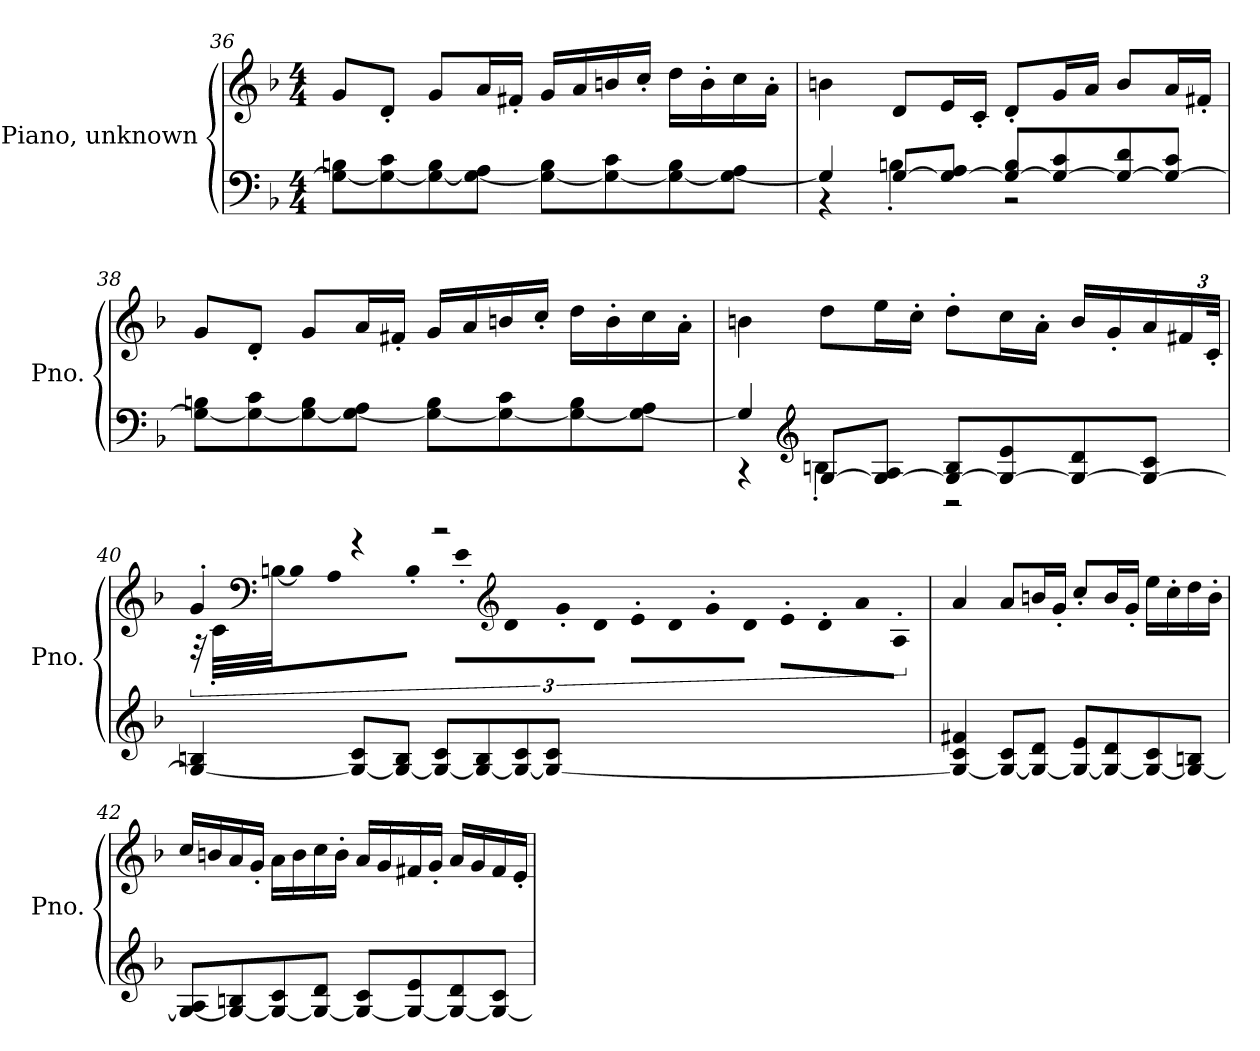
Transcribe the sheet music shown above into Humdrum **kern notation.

**kern	**kern
*part1	*part1
*staff2	*staff1
*I"Piano, unknown	*
*I'Pno.	*
*clefF4	*clefG2
*k[b-]	*k[b-]
*M4/4	*M4/4
=36	=36
8G\_ 8Bn\L	8g/L
8G\_ 8c\	8d'/J
8G\_ 8B\	8g/L
8G\_ 8A\J	16a/L
.	16f#X'/JJ
8G\_ 8B\L	16g/LL
.	16a/
8G\_ 8c\	16bn/
.	16cc'/JJ
8G\_ 8B\	16dd\LL
.	16b'\
8G\_ 8A\J	16cc\
.	16a'\JJ
!!LO:PB:g=z
=37	=37
*^	*
4G/]	4r	4bn\
[8G/L	4Bn'\	8d/L
8G/_ 8A/J	.	16e/L
.	.	16c'/JJ
8G/_ 8B/L	2r	8d'/L
8G/_ 8c/	.	16g/L
.	.	16a/JJ
8G/_ 8d/	.	8b/L
8G/_ 8c/J	.	16a/L
.	.	16f#X'/JJ
*v	*v	*
=38	=38
8G\_ 8Bn\L	8g/L
8G\_ 8c\	8d'/J
8G\_ 8B\	8g/L
8G\_ 8A\J	16a/L
.	16f#X'/JJ
8G\_ 8B\L	16g/LL
.	16a/
8G\_ 8c\	16bn/
.	16cc'/JJ
8G\_ 8B\	16dd\LL
.	16b'\
8G\_ 8A\J	16cc\
.	16a'\JJ
!!LO:LB:g=z
=39	=39
*^	*
4G/]	4r	4bn\
*clefG2	*	*
[8G/L	4Bn'\	8dd\L
8G/_ 8A/J	.	16ee\L
.	.	16cc'\JJ
8G/_ 8B/L	2r	8dd'\L
8G/_ 8e/	.	16cc\L
.	.	16a'\JJ
8G/_ 8d/	.	16b/LL
.	.	16g'/
8G/_ 8c/J	.	16a/
*	*	*Xbrackettup
.	.	24f#X/
.	.	48c'/JJk
*v	*v	*
=40	=40
*	*^
*	*	*brackettup
4G/_ 4Bn/	4g'/	48r
.	.	48c'\LLL
*	*clefF4	*
.	.	[48Bn\J
.	.	16B\]
.	.	16A\
.	.	16B'\JJ
8G/_ 8c/L	4r	16e'\LL
*	*clefG2	*
.	.	16d\
8G/_ 8B/J	.	16g'\
.	.	16d\JJ
8G/_ 8c/L	2r	16e'\LL
.	.	16d\
8G/_ 8B/	.	16g'\
.	.	16d\JJ
8G/_ 8c/	.	16e'\LL
.	.	16d'\
8G/_ 8c/J	.	16a\
.	.	16A'\JJ
*	*v	*v
!!LO:LB:g=z
=41	=41
4G/_ 4c/ 4f#X/	4a/
8G/_ 8c/L	8a/L
8G/_ 8d/J	16bn/L
.	16g'/JJ
8G/_ 8e/L	8cc'/L
8G/_ 8d/	16b/L
.	16g'/JJ
8G/_ 8c/	16ee\LL
.	16cc'\
8G/_ 8Bn/J	16dd\
.	16b'\JJ
=42	=42
8G/_ 8A/L	16cc/LL
.	16bn/
8G/_ 8Bn/	16a/
.	16g'/JJ
8G/_ 8c/	16a\LL
.	16b\
8G/_ 8d/J	16cc\
.	16b'\JJ
8G/_ 8c/L	16a/LL
.	16g/
8G/_ 8e/	16f#X/
.	16g'/JJ
8G/_ 8d/	16a/LL
.	16g/
8G/_ 8c/J	16f#/
.	16e'/JJ
=	=
*-	*-
